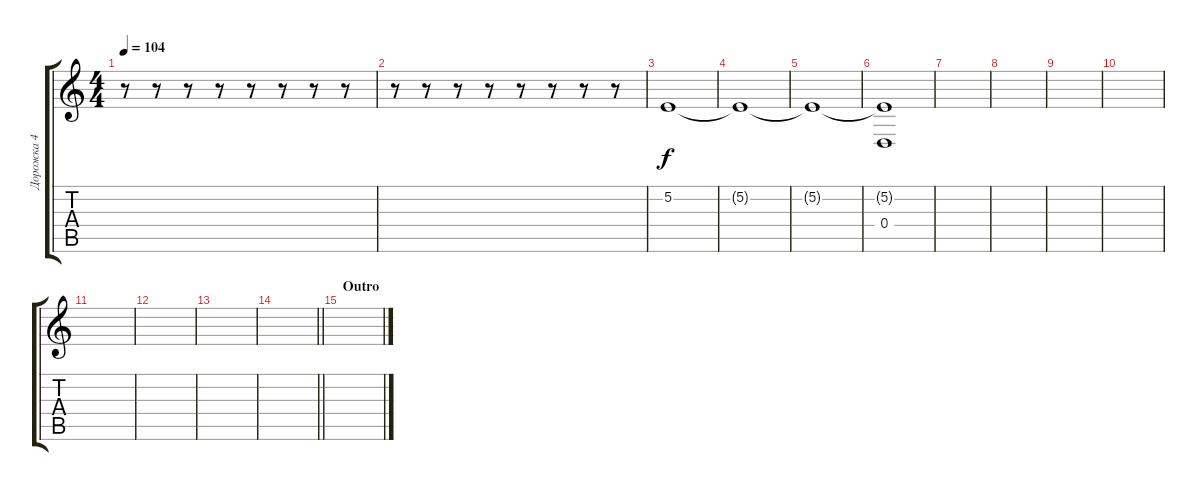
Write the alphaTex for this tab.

\track ("Дорожка 4" "Дорожка 4") {instrument lead2sawtooth}
\staff {score tabs}
\tuning (E4 B3 G3 D3 A2 E2) {hide}
\ts (4 4)
\tempo 104
\clef g2
\ks c
r.8{dy f} r.8 r.8 r.8 r.8 r.8 r.8 r.8 |
r.8 r.8 r.8 r.8 r.8 r.8 r.8 r.8 |
5.2.1{volume 16} |
5.2{t}.1 |
5.2{t}.1{volume 0} |
(5.2{t} 0.4).1 |
|
|
|
|
|
|
|
\barLineRight lightlight
|
\section ("" "Outro")
